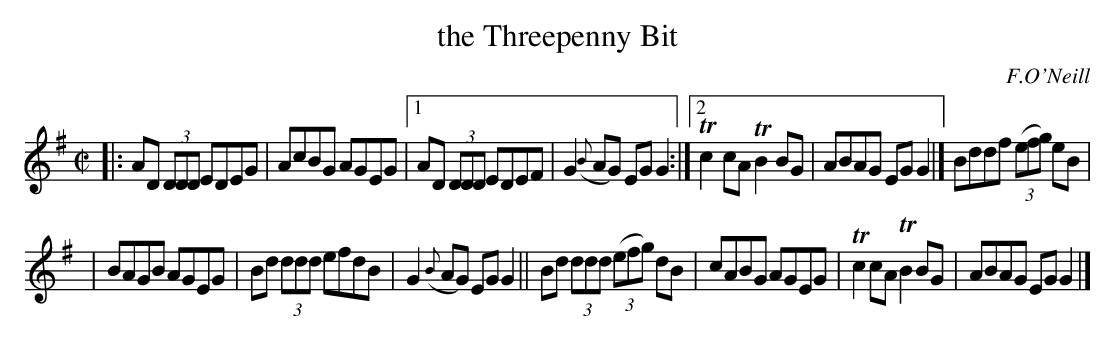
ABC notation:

X:1
T: the Threepenny Bit
O: F.O'Neill
M: C|
L: 1/8
K: G
|: AD (3DDD EDEG | AcBG AGEG |1 AD (3DDD EDEF | G2({B}AG) EGG2 :|2 Tc2cAT B2BG | ABAG EGG2 |] Bddf (3(efg) eB |
| BAGB AGEG | Bd (3ddd efdB | G2({B}AG) EGG2 || Bd (3ddd (3(efg) dB | cABG AGEG | Tc2cAT B2BG | ABAG EGG2 |]
